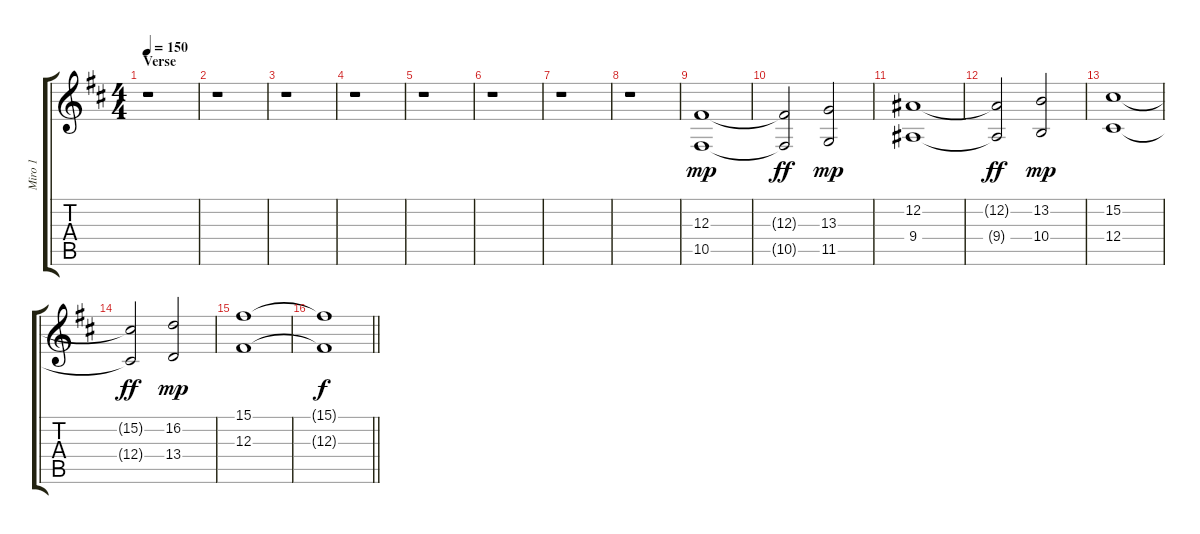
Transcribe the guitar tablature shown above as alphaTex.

\track ("Miro 1" "Miro 1") {instrument stringensemble1}
\staff {score tabs}
\tuning (Eb4 Bb3 Gb3 Db3 Ab2 Eb2) {hide}
\ts (4 4)
\section ("" "Verse")
\tempo 150
\clef g2
\ks bminor
r.1{dy f} |
r.1 |
r.1 |
r.1 |
r.1 |
r.1 |
r.1 |
r.1 |
(12.3 10.5).1{dy mp} |
(12.3{t} 10.5{t}).2{dy ff} (13.3 11.5).2{dy mp} |
(12.2 9.4).1 |
(12.2{t} 9.4{t}).2{dy ff} (13.2 10.4).2{dy mp} |
(15.2 12.4).1 |
(15.2{t} 12.4{t}).2{dy ff} (16.2 13.4).2{dy mp} |
(15.1 12.3).1 |
\barLineRight lightlight
(15.1{t} 12.3{t}).1{dy f}
